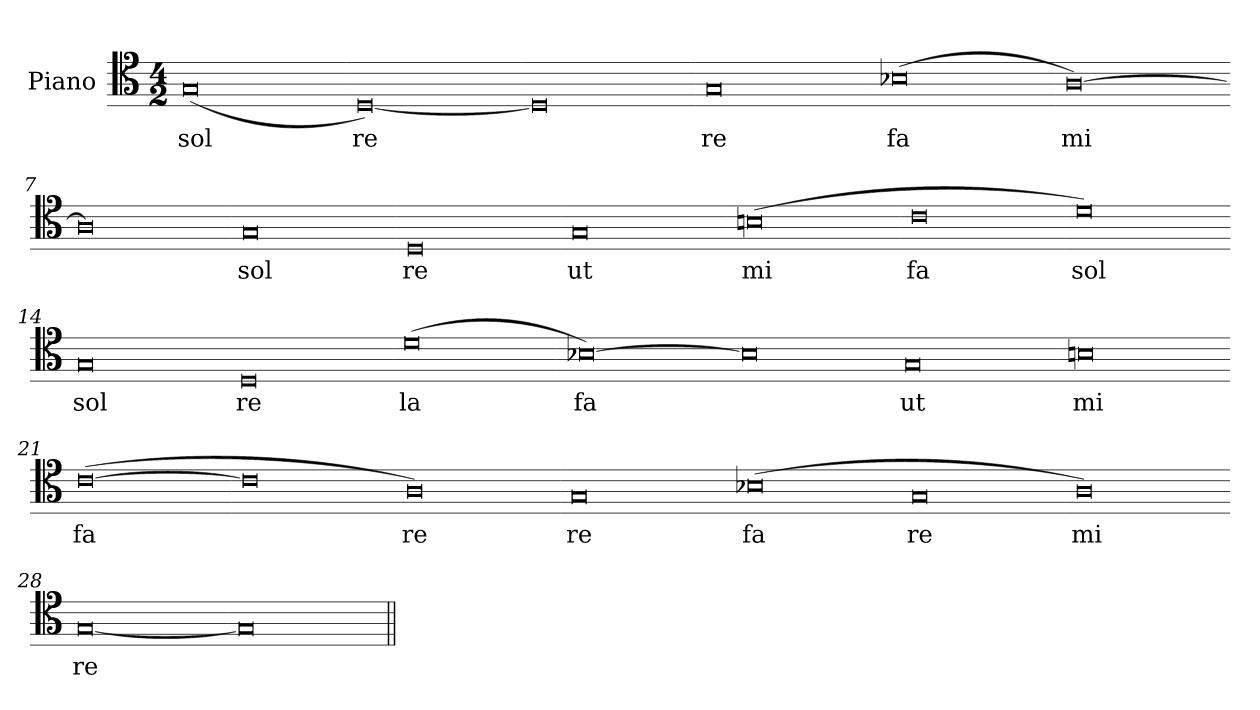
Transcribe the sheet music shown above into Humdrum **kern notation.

**kern	**text
*part1	*part1
*staff1	*staff1
*I"Piano	*
*I'Pno.	*
*clefC4	*
*k[]	*
*M4/2	*
=1	=1
!	!LO:LY:b
(0G	sol
=2-	=2-
!	!LO:LY:b
[0D/)	re
=3-	=3-
0D]	.
=4-	=4-
!	!LO:LY:b
0G	re
=5-	=5-
!	!LO:LY:b
(0B-X	fa
=6-	=6-
!	!LO:LY:b
[0A\)	mi
=7-	=7-
0A]	.
=8-	=8-
!	!LO:LY:b
0G	sol
=9-	=9-
!	!LO:LY:b
0D	re
=10-	=10-
!	!LO:LY:b
0G	ut
!!LO:LB:g=z
=11-	=11-
!	!LO:LY:b
(0B	mi
=12-	=12-
!	!LO:LY:b
0c	fa
=13-	=13-
!	!LO:LY:b
0d)	sol
=14-	=14-
!	!LO:LY:b
0G	sol
=15-	=15-
!	!LO:LY:b
0D	re
=16-	=16-
!	!LO:LY:b
(0d	la
=17-	=17-
!	!LO:LY:b
[0B-i\)	fa
=18-	=18-
0B-]	.
=19-	=19-
!	!LO:LY:b
0G	ut
=20-	=20-
!	!LO:LY:b
0Bn	mi
=21-	=21-
!	!LO:LY:b
([0c\	fa
!!LO:LB:g=z
=22-	=22-
0c]	.
=23-	=23-
!	!LO:LY:b
0A)	re
=24-	=24-
!	!LO:LY:b
0G	re
=25-	=25-
!	!LO:LY:b
(0B-X	fa
=26-	=26-
!	!LO:LY:b
0G	re
=27-	=27-
!	!LO:LY:b
0A)	mi
=28-	=28-
!	!LO:LY:b
[0G/	re
=29-	=29-
0G]	.
=||	=||
*-	*-
